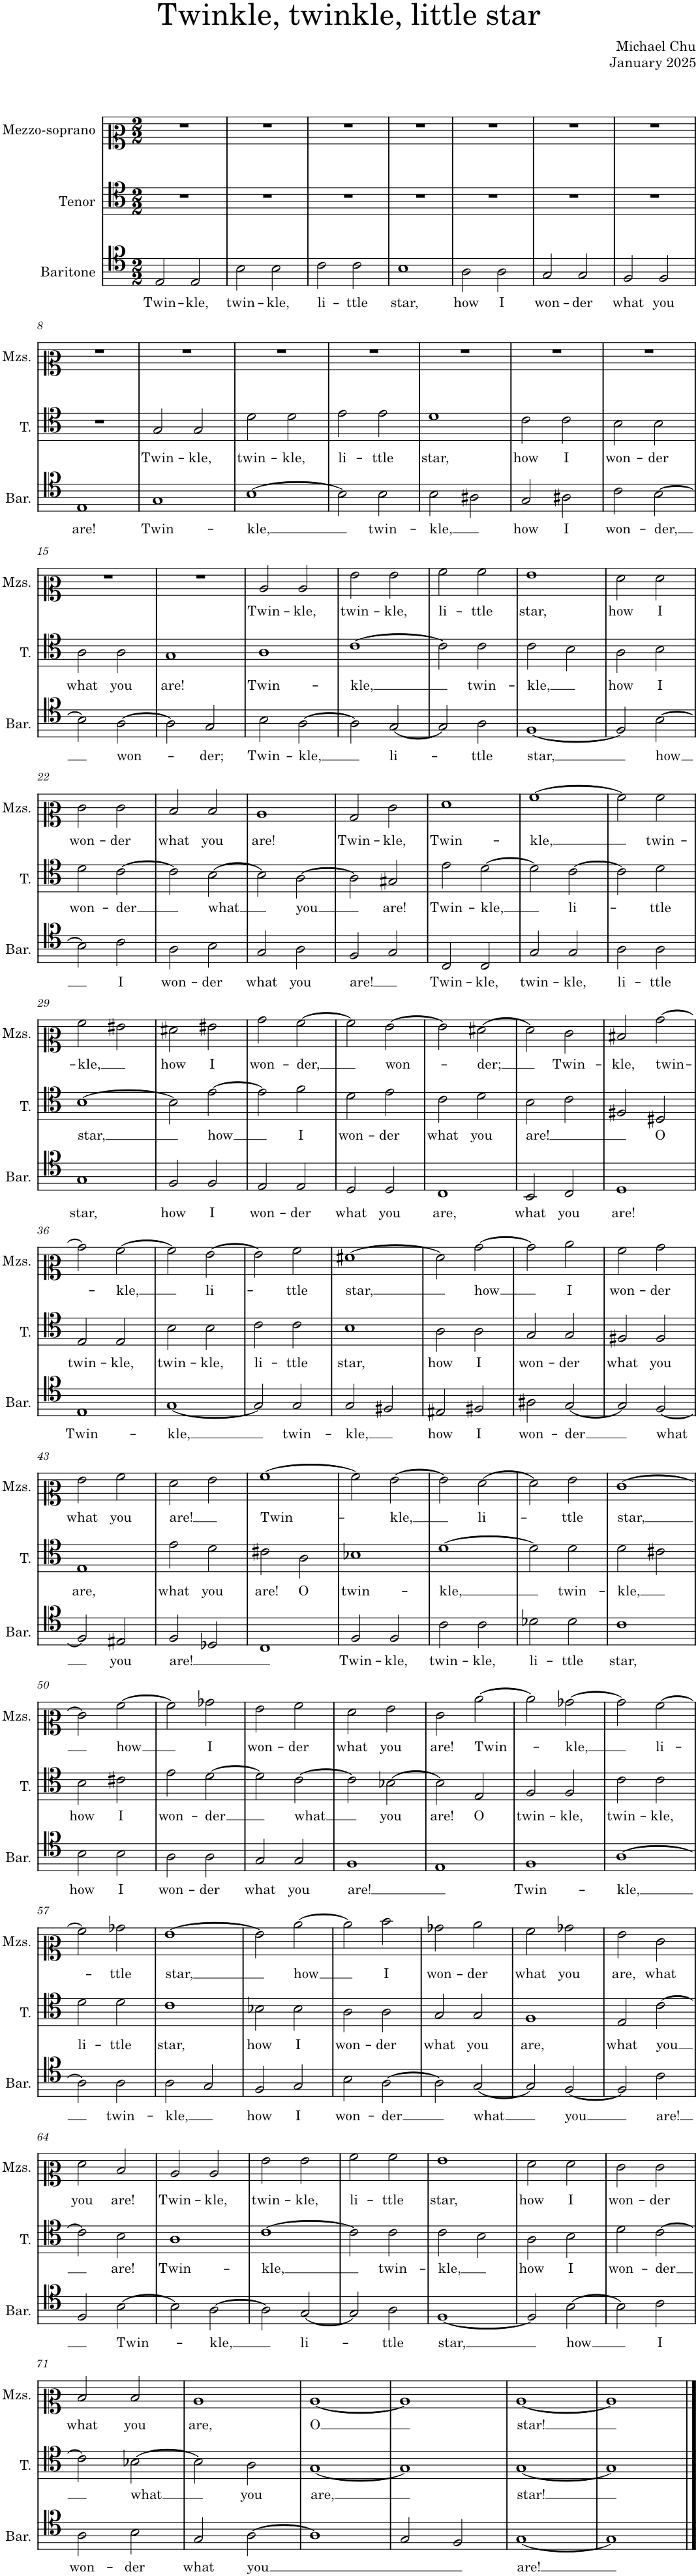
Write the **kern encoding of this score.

**kern	**text	**kern	**text	**kern	**text
*part3	*part3	*part2	*part2	*part1	*part1
*staff3	*staff3	*staff2	*staff2	*staff1	*staff1
*I"Baritone	*	*I"Tenor	*	*I"Mezzo-soprano	*
*I'Bar.	*	*I'T.	*	*I'Mzs.	*
*clefC5	*	*clefC4	*	*clefC2	*
*k[]	*	*k[]	*	*k[]	*
*M2/2	*	*M2/2	*	*M2/2	*
=1	=1	=1	=1	=1	=1
!	!LO:LY:b	!	!	!	!
2C/	Twin-	1r	.	1r	.
!	!LO:LY:b	!	!	!	!
2C/	-kle,	.	.	.	.
=2	=2	=2	=2	=2	=2
!	!LO:LY:b	!	!	!	!
2G\	twin-	1r	.	1r	.
!	!LO:LY:b	!	!	!	!
2G\	-kle,	.	.	.	.
=3	=3	=3	=3	=3	=3
!	!LO:LY:b	!	!	!	!
2A\	li-	1r	.	1r	.
!	!LO:LY:b	!	!	!	!
2A\	-ttle	.	.	.	.
=4	=4	=4	=4	=4	=4
!	!LO:LY:b	!	!	!	!
1G	star,	1r	.	1r	.
=5	=5	=5	=5	=5	=5
!	!LO:LY:b	!	!	!	!
2F\	how	1r	.	1r	.
!	!LO:LY:b	!	!	!	!
2F\	I	.	.	.	.
=6	=6	=6	=6	=6	=6
!	!LO:LY:b	!	!	!	!
2E/	won-	1r	.	1r	.
!	!LO:LY:b	!	!	!	!
2E/	-der	.	.	.	.
=7	=7	=7	=7	=7	=7
!	!LO:LY:b	!	!	!	!
2D/	what	1r	.	1r	.
!	!LO:LY:b	!	!	!	!
2D/	you	.	.	.	.
!!LO:LB:g=z
=8	=8	=8	=8	=8	=8
!	!LO:LY:b	!	!	!	!
1C	are!	1r	.	1r	.
=9	=9	=9	=9	=9	=9
!	!LO:LY:b	!	!LO:LY:b	!	!
1E	Twin-	2G/	Twin-	1r	.
!	!	!	!LO:LY:b	!	!
.	.	2G/	-kle,	.	.
=10	=10	=10	=10	=10	=10
!	!LO:LY:b	!	!LO:LY:b	!	!
[1G	-kle,	2d\	twin-	1r	.
!	!	!	!LO:LY:b	!	!
.	.	2d\	-kle,	.	.
=11	=11	=11	=11	=11	=11
!	!	!	!LO:LY:b	!	!
2G\]	.	2e\	li-	1r	.
!	!LO:LY:b	!	!LO:LY:b	!	!
2G\	twin-	2e\	-ttle	.	.
=12	=12	=12	=12	=12	=12
!	!LO:LY:b	!	!LO:LY:b	!	!
2G\	-kle,	1d	star,	1r	.
2F#X\	.	.	.	.	.
=13	=13	=13	=13	=13	=13
!	!LO:LY:b	!	!LO:LY:b	!	!
2E/	how	2c\	how	1r	.
!	!LO:LY:b	!	!LO:LY:b	!	!
2F#X\	I	2c\	I	.	.
=14	=14	=14	=14	=14	=14
!	!LO:LY:b	!	!LO:LY:b	!	!
2A\	won-	2B\	won-	1r	.
!	!LO:LY:b	!	!LO:LY:b	!	!
[2G\	-der,	2B\	-der	.	.
!!LO:LB:g=z
=15	=15	=15	=15	=15	=15
!	!	!	!LO:LY:b	!	!
2G\]	.	2A\	what	1r	.
!	!LO:LY:b	!	!LO:LY:b	!	!
[2F\	won-	2A\	you	.	.
=16	=16	=16	=16	=16	=16
!	!	!	!LO:LY:b	!	!
2F\]	.	1G	are!	1r	.
!	!LO:LY:b	!	!	!	!
2E/	-der;	.	.	.	.
=17	=17	=17	=17	=17	=17
!	!LO:LY:b	!	!LO:LY:b	!	!LO:LY:b
2G\	Twin-	1A	Twin-	2c/	Twin-
!	!LO:LY:b	!	!	!	!LO:LY:b
[2F\	-kle,	.	.	2c/	-kle,
=18	=18	=18	=18	=18	=18
!	!	!	!LO:LY:b	!	!LO:LY:b
2F\]	.	[1c	-kle,	2g\	twin-
!	!LO:LY:b	!	!	!	!LO:LY:b
[2E/	li-	.	.	2g\	-kle,
=19	=19	=19	=19	=19	=19
!	!	!	!	!	!LO:LY:b
2E/]	.	2c\]	.	2a\	li-
!	!LO:LY:b	!	!LO:LY:b	!	!LO:LY:b
2F\	-ttle	2c\	twin-	2a\	-ttle
=20	=20	=20	=20	=20	=20
!	!LO:LY:b	!	!LO:LY:b	!	!LO:LY:b
[1D	star,	2c\	-kle,	1g	star,
.	.	2B\	.	.	.
=21	=21	=21	=21	=21	=21
!	!	!	!LO:LY:b	!	!LO:LY:b
2D/]	.	2A\	how	2f\	how
!	!LO:LY:b	!	!LO:LY:b	!	!LO:LY:b
[2G\	how	2B\	I	2f\	I
!!LO:LB:g=z
=22	=22	=22	=22	=22	=22
!	!	!	!LO:LY:b	!	!LO:LY:b
2G\]	.	2d\	won-	2e\	won-
!	!LO:LY:b	!	!LO:LY:b	!	!LO:LY:b
2A\	I	[2c\	-der	2e\	-der
=23	=23	=23	=23	=23	=23
!	!LO:LY:b	!	!	!	!LO:LY:b
2F\	won-	2c\]	.	2d/	what
!	!LO:LY:b	!	!LO:LY:b	!	!LO:LY:b
2G\	-der	[2B\	-what	2d/	you
=24	=24	=24	=24	=24	=24
!	!LO:LY:b	!	!	!	!LO:LY:b
2E/	what	2B\]	.	1c	are!
!	!LO:LY:b	!	!LO:LY:b	!	!
2F\	you	[2A\	you	.	.
=25	=25	=25	=25	=25	=25
!	!LO:LY:b	!	!	!	!LO:LY:b
2D/	are!	2A\]	.	2B/	Twin-
!	!	!	!LO:LY:b	!	!LO:LY:b
2E/	.	2G#X/	are!	2e\	-kle,
=26	=26	=26	=26	=26	=26
!	!LO:LY:b	!	!LO:LY:b	!	!LO:LY:b
2AA/	Twin-	2e\	Twin-	1f	Twin-
!	!LO:LY:b	!	!LO:LY:b	!	!
2AA/	-kle,	[2d\	-kle,	.	.
=27	=27	=27	=27	=27	=27
!	!LO:LY:b	!	!	!	!LO:LY:b
2E/	twin-	2d\]	.	[1a	-kle,
!	!LO:LY:b	!	!LO:LY:b	!	!
2E/	-kle,	[2c\	li-	.	.
=28	=28	=28	=28	=28	=28
!	!LO:LY:b	!	!	!	!
2F\	li-	2c\]	.	2a\]	.
!	!LO:LY:b	!	!LO:LY:b	!	!LO:LY:b
2F\	-ttle	2d\	-ttle	2a\	twin-
!!LO:LB:g=z
=29	=29	=29	=29	=29	=29
!	!LO:LY:b	!	!LO:LY:b	!	!LO:LY:b
1E	star,	[1B	star,	2a\	-kle,
.	.	.	.	2g#X\	.
=30	=30	=30	=30	=30	=30
!	!LO:LY:b	!	!	!	!LO:LY:b
2D/	how	2B\]	.	2f#X\	how
!	!LO:LY:b	!	!LO:LY:b	!	!LO:LY:b
2D/	I	[2e\	how	2g#X\	I
=31	=31	=31	=31	=31	=31
!	!LO:LY:b	!	!	!	!LO:LY:b
2C/	won-	2e\]	.	2b\	won-
!	!LO:LY:b	!	!LO:LY:b	!	!LO:LY:b
2C/	-der	2f\	I	[2a\	-der,
=32	=32	=32	=32	=32	=32
!	!LO:LY:b	!	!LO:LY:b	!	!
2BB/	what	2d\	won-	2a\]	.
!	!LO:LY:b	!	!LO:LY:b	!	!LO:LY:b
2BB/	you	2e\	-der	[2g\	-won-
=33	=33	=33	=33	=33	=33
!	!LO:LY:b	!	!LO:LY:b	!	!
1AA	are,	2c\	what	2g\]	.
!	!	!	!LO:LY:b	!	!LO:LY:b
.	.	2d\	you	[2f#X\	-der;
=34	=34	=34	=34	=34	=34
!	!LO:LY:b	!	!LO:LY:b	!	!
2GG/	what	2B\	are!	2f#\]	.
!	!LO:LY:b	!	!	!	!LO:LY:b
2AA/	you	2c\	.	2e\	Twin-
=35	=35	=35	=35	=35	=35
!	!LO:LY:b	!	!	!	!LO:LY:b
1BB	are!	2F#X/	.	2d#X/	-kle,
!	!	!	!LO:LY:b	!	!LO:LY:b
.	.	2D#X/	O	[2b\	twin-
!!LO:LB:g=z
=36	=36	=36	=36	=36	=36
!	!LO:LY:b	!	!LO:LY:b	!	!
1C	Twin-	2E/	twin-	2b\]	.
!	!	!	!LO:LY:b	!	!LO:LY:b
.	.	2E/	-kle,	[2a\	-kle,
=37	=37	=37	=37	=37	=37
!	!LO:LY:b	!	!LO:LY:b	!	!
[1E	-kle,	2B\	twin-	2a\]	.
!	!	!	!LO:LY:b	!	!LO:LY:b
.	.	2B\	-kle,	[2g\	li-
=38	=38	=38	=38	=38	=38
!	!	!	!LO:LY:b	!	!
2E/]	.	2c\	li-	2g\]	.
!	!LO:LY:b	!	!LO:LY:b	!	!LO:LY:b
2E/	twin-	2c\	-ttle	2a\	-ttle
=39	=39	=39	=39	=39	=39
!	!LO:LY:b	!	!LO:LY:b	!	!LO:LY:b
2E/	-kle,	1B	star,	[1f#X	star,
2D#X/	.	.	.	.	.
=40	=40	=40	=40	=40	=40
!	!LO:LY:b	!	!LO:LY:b	!	!
2C#X/	how	2A\	how	2f#\]	.
!	!LO:LY:b	!	!LO:LY:b	!	!LO:LY:b
2D#X/	I	2A\	I	[2b\	how
=41	=41	=41	=41	=41	=41
!	!LO:LY:b	!	!LO:LY:b	!	!
2F#X\	won-	2G/	won-	2b\]	.
!	!LO:LY:b	!	!LO:LY:b	!	!LO:LY:b
[2E/	-der	2G/	-der	2cc\	I
=42	=42	=42	=42	=42	=42
!	!	!	!LO:LY:b	!	!LO:LY:b
2E/]	.	2F#X/	what	2a\	won-
!	!LO:LY:b	!	!LO:LY:b	!	!LO:LY:b
[2D/	-what	2F#/	you	2b\	-der
!!LO:LB:g=z
=43	=43	=43	=43	=43	=43
!	!	!	!LO:LY:b	!	!LO:LY:b
2D/]	.	1E	are,	2g\	what
!	!LO:LY:b	!	!	!	!LO:LY:b
2C#X/	you	.	.	2a\	you
=44	=44	=44	=44	=44	=44
!	!LO:LY:b	!	!LO:LY:b	!	!LO:LY:b
2D/	are!	2e\	what	2f\	are!
!	!	!	!LO:LY:b	!	!
2BB-X/	.	2d\	you	2g\	.
=45	=45	=45	=45	=45	=45
!	!	!	!LO:LY:b	!	!LO:LY:b
1AA	.	2c#X\	are!	[1a	Twin-
!	!	!	!LO:LY:b	!	!
.	.	2A\	O	.	.
=46	=46	=46	=46	=46	=46
!	!LO:LY:b	!	!LO:LY:b	!	!
2D/	Twin-	1B-X	twin-	2a\]	.
!	!LO:LY:b	!	!	!	!LO:LY:b
2D/	-kle,	.	.	[2g\	-kle,
=47	=47	=47	=47	=47	=47
!	!LO:LY:b	!	!LO:LY:b	!	!
2A\	twin-	[1d	-kle,	2g\]	.
!	!LO:LY:b	!	!	!	!LO:LY:b
2A\	-kle,	.	.	[2f\	li-
=48	=48	=48	=48	=48	=48
!	!LO:LY:b	!	!	!	!
2B-X\	li-	2d\]	.	2f\]	.
!	!LO:LY:b	!	!LO:LY:b	!	!LO:LY:b
2B-\	-ttle	2d\	twin-	2g\	-ttle
=49	=49	=49	=49	=49	=49
!	!LO:LY:b	!	!LO:LY:b	!	!LO:LY:b
1A	star,	2d\	-kle,	[1e	star,
.	.	2c#X\	.	.	.
!!LO:LB:g=z
=50	=50	=50	=50	=50	=50
!	!LO:LY:b	!	!LO:LY:b	!	!
2G\	how	2B\	how	2e\]	.
!	!LO:LY:b	!	!LO:LY:b	!	!LO:LY:b
2G\	I	2c#X\	I	[2a\	how
=51	=51	=51	=51	=51	=51
!	!LO:LY:b	!	!LO:LY:b	!	!
2F\	won-	2e\	won-	2a\]	.
!	!LO:LY:b	!	!LO:LY:b	!	!LO:LY:b
2F\	-der	[2d\	-der	2b-X\	I
=52	=52	=52	=52	=52	=52
!	!LO:LY:b	!	!	!	!LO:LY:b
2E/	what	2d\]	.	2g\	won-
!	!LO:LY:b	!	!LO:LY:b	!	!LO:LY:b
2E/	you	[2c\	-what	2a\	-der
=53	=53	=53	=53	=53	=53
!	!LO:LY:b	!	!	!	!LO:LY:b
1D	are!	2c\]	.	2f\	what
!	!	!	!LO:LY:b	!	!LO:LY:b
.	.	[2B-X\	you	2g\	you
=54	=54	=54	=54	=54	=54
!	!	!	!LO:LY:b	!	!LO:LY:b
1C	.	2B-\]	are!	2e\	are!
!	!	!	!LO:LY:b	!	!LO:LY:b
.	.	2E/	O	[2cc\	Twin-
=55	=55	=55	=55	=55	=55
!	!LO:LY:b	!	!LO:LY:b	!	!
1D	Twin-	2F/	twin-	2cc\]	.
!	!	!	!LO:LY:b	!	!LO:LY:b
.	.	2F/	-kle,	[2b-X\	-kle,
=56	=56	=56	=56	=56	=56
!	!LO:LY:b	!	!LO:LY:b	!	!
[1F	-kle,	2c\	twin-	2b-\]	.
!	!	!	!LO:LY:b	!	!LO:LY:b
.	.	2c\	-kle,	[2a\	li-
!!LO:LB:g=z
=57	=57	=57	=57	=57	=57
!	!	!	!LO:LY:b	!	!
2F\]	.	2d\	li-	2a\]	.
!	!LO:LY:b	!	!LO:LY:b	!	!LO:LY:b
2F\	twin-	2d\	-ttle	2b-X\	-ttle
=58	=58	=58	=58	=58	=58
!	!LO:LY:b	!	!LO:LY:b	!	!LO:LY:b
2F\	-kle,	1c	star,	[1g	star,
2E/	.	.	.	.	.
=59	=59	=59	=59	=59	=59
!	!LO:LY:b	!	!LO:LY:b	!	!
2D/	how	2B-X\	how	2g\]	.
!	!LO:LY:b	!	!LO:LY:b	!	!LO:LY:b
2E/	I	2B-\	I	[2cc\	how
=60	=60	=60	=60	=60	=60
!	!LO:LY:b	!	!LO:LY:b	!	!
2G\	won-	2A\	won-	2cc\]	.
!	!LO:LY:b	!	!LO:LY:b	!	!LO:LY:b
[2F\	-der	2A\	-der	2dd\	I
=61	=61	=61	=61	=61	=61
!	!	!	!LO:LY:b	!	!LO:LY:b
2F\]	.	2G/	what	2b-X\	won-
!	!LO:LY:b	!	!LO:LY:b	!	!LO:LY:b
[2E/	-what	2G/	you	2cc\	-der
=62	=62	=62	=62	=62	=62
!	!	!	!LO:LY:b	!	!LO:LY:b
2E/]	.	1F	are,	2a\	what
!	!LO:LY:b	!	!	!	!LO:LY:b
[2D/	you	.	.	2b-X\	you
=63	=63	=63	=63	=63	=63
!	!	!	!LO:LY:b	!	!LO:LY:b
2D/]	.	2E/	what	2g\	are,
!	!LO:LY:b	!	!LO:LY:b	!	!LO:LY:b
2A\	are!	[2c\	-you	2e\	what
!!LO:LB:g=z
=64	=64	=64	=64	=64	=64
!	!	!	!	!	!LO:LY:b
2D/	.	2c\]	.	2f\	you
!	!LO:LY:b	!	!LO:LY:b	!	!LO:LY:b
[2G\	Twin-	2B\	are!	2d/	are!
=65	=65	=65	=65	=65	=65
!	!	!	!LO:LY:b	!	!LO:LY:b
2G\]	.	1A	Twin-	2c/	Twin-
!	!LO:LY:b	!	!	!	!LO:LY:b
[2F\	-kle,	.	.	2c/	-kle,
=66	=66	=66	=66	=66	=66
!	!	!	!LO:LY:b	!	!LO:LY:b
2F\]	.	[1c	-kle,	2g\	twin-
!	!LO:LY:b	!	!	!	!LO:LY:b
[2E/	li-	.	.	2g\	-kle,
=67	=67	=67	=67	=67	=67
!	!	!	!	!	!LO:LY:b
2E/]	.	2c\]	.	2a\	li-
!	!LO:LY:b	!	!LO:LY:b	!	!LO:LY:b
2F\	-ttle	2c\	twin-	2a\	-ttle
=68	=68	=68	=68	=68	=68
!	!LO:LY:b	!	!LO:LY:b	!	!LO:LY:b
[1D	star,	2c\	-kle,	1g	star,
.	.	2B\	.	.	.
=69	=69	=69	=69	=69	=69
!	!	!	!LO:LY:b	!	!LO:LY:b
2D/]	.	2A\	how	2f\	how
!	!LO:LY:b	!	!LO:LY:b	!	!LO:LY:b
[2G\	how	2B\	I	2f\	I
=70	=70	=70	=70	=70	=70
!	!	!	!LO:LY:b	!	!LO:LY:b
2G\]	.	2d\	won-	2e\	won-
!	!LO:LY:b	!	!LO:LY:b	!	!LO:LY:b
2A\	I	[2c\	-der	2e\	-der
!!LO:LB:g=z
=71	=71	=71	=71	=71	=71
!	!LO:LY:b	!	!	!	!LO:LY:b
2F\	won-	2c\]	.	2d/	what
!	!LO:LY:b	!	!LO:LY:b	!	!LO:LY:b
2G\	-der	[2B-X\	-what	2d/	you
=72	=72	=72	=72	=72	=72
!	!LO:LY:b	!	!	!	!LO:LY:b
2E/	what	2B-\]	.	1c	are,
!	!LO:LY:b	!	!LO:LY:b	!	!
[2F\	you	2A\	you	.	.
=73	=73	=73	=73	=73	=73
!	!	!	!LO:LY:b	!	!LO:LY:b
1F]	.	[1G	are,	[1c	O
=74	=74	=74	=74	=74	=74
2E/	.	1G]	.	1c]	.
2D/	.	.	.	.	.
=75	=75	=75	=75	=75	=75
!	!LO:LY:b	!	!LO:LY:b	!	!LO:LY:b
[1E	are!	[1G	star!	[1c	star!
=76	=76	=76	=76	=76	=76
1E]	.	1G]	.	1c]	.
==	==	==	==	==	==
*-	*-	*-	*-	*-	*-
